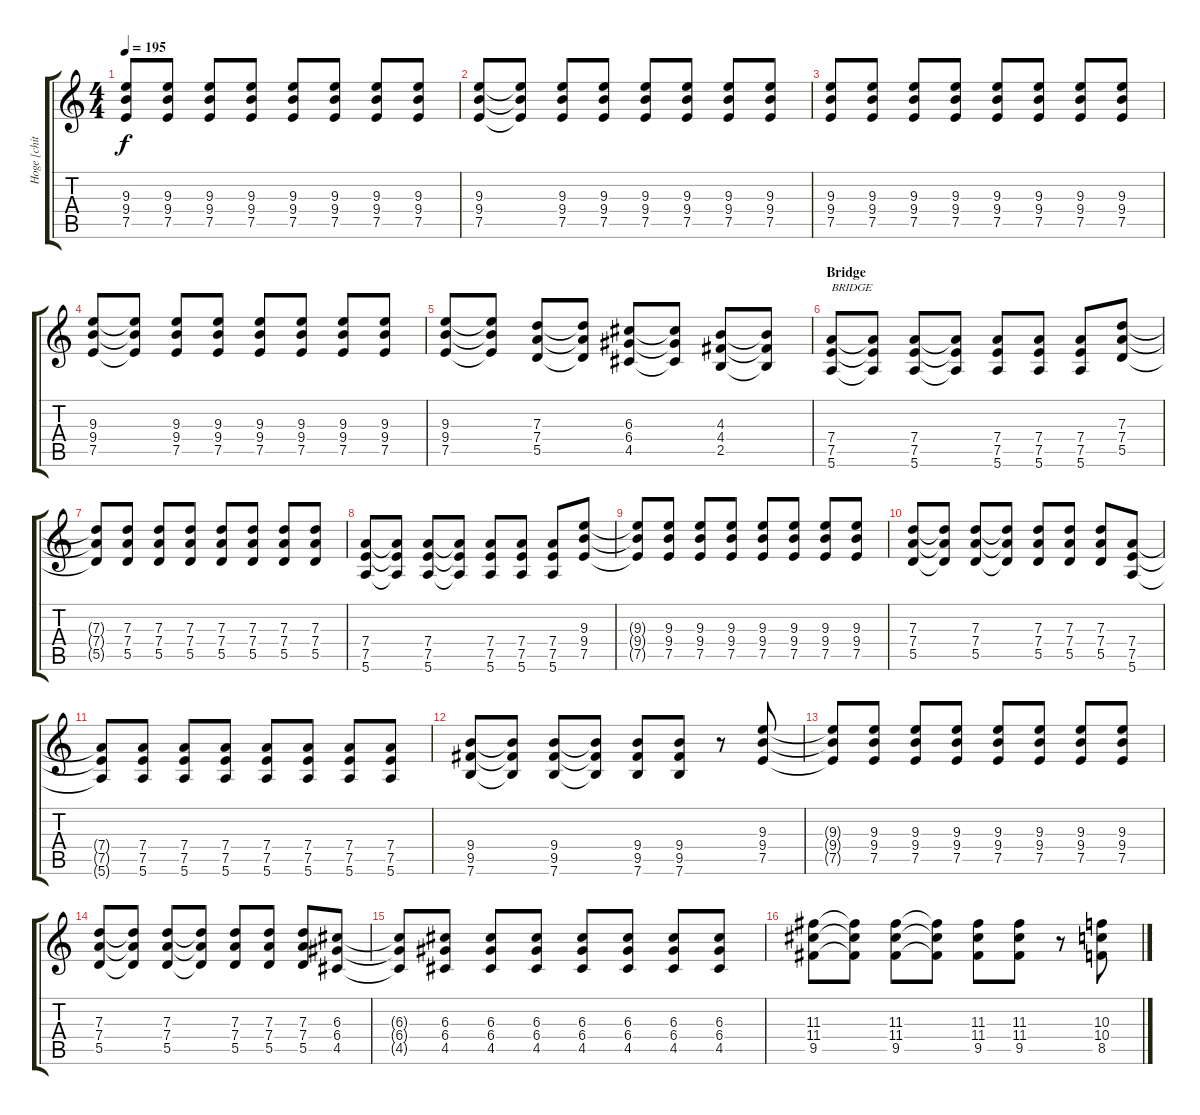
\track ("Hoge [chitarra]" "Hoge [chit") {instrument overdrivenguitar}
\staff {score tabs}
\tuning (E4 B3 G3 D3 A2 E2) {hide}
\ts (4 4)
\tempo 195
\clef g2
\ks c
(9.3 9.4 7.5).8{dy f} (9.3 9.4 7.5).8 (9.3 9.4 7.5).8 (9.3 9.4 7.5).8 (9.3 9.4 7.5).8 (9.3 9.4 7.5).8 (9.3 9.4 7.5).8 (9.3 9.4 7.5).8 |
(9.3 9.4 7.5).8 (9.3{t} 9.4{t} 7.5{t}).8 (9.3 9.4 7.5).8 (9.3 9.4 7.5).8 (9.3 9.4 7.5).8 (9.3 9.4 7.5).8 (9.3 9.4 7.5).8 (9.3 9.4 7.5).8 |
(9.3 9.4 7.5).8 (9.3 9.4 7.5).8 (9.3 9.4 7.5).8 (9.3 9.4 7.5).8 (9.3 9.4 7.5).8 (9.3 9.4 7.5).8 (9.3 9.4 7.5).8 (9.3 9.4 7.5).8 |
(9.3 9.4 7.5).8 (9.3{t} 9.4{t} 7.5{t}).8 (9.3 9.4 7.5).8 (9.3 9.4 7.5).8 (9.3 9.4 7.5).8 (9.3 9.4 7.5).8 (9.3 9.4 7.5).8 (9.3 9.4 7.5).8 |
(9.3 9.4 7.5).8 (9.3{t} 9.4{t} 7.5{t}).8 (7.3 7.4 5.5).8 (7.3{t} 7.4{t} 5.5{t}).8 (6.3 6.4 4.5).8 (6.3{t} 6.4{t} 4.5{t}).8 (4.3 4.4 2.5).8 (4.3{t} 4.4{t} 2.5{t}).8 |
\section ("" "Bridge")
(7.4 7.5 5.6).8{txt "BRIDGE"} (7.4{t} 7.5{t} 5.6{t}).8 (7.4 7.5 5.6).8 (7.4{t} 7.5{t} 5.6{t}).8 (7.4 7.5 5.6).8 (7.4 7.5 5.6).8 (7.4 7.5 5.6).8 (7.3 7.4 5.5).8 |
(7.3{t} 7.4{t} 5.5{t}).8 (7.3 7.4 5.5).8 (7.3 7.4 5.5).8 (7.3 7.4 5.5).8 (7.3 7.4 5.5).8 (7.3 7.4 5.5).8 (7.3 7.4 5.5).8 (7.3 7.4 5.5).8 |
(7.4 7.5 5.6).8 (7.4{t} 7.5{t} 5.6{t}).8 (7.4 7.5 5.6).8 (7.4{t} 7.5{t} 5.6{t}).8 (7.4 7.5 5.6).8 (7.4 7.5 5.6).8 (7.4 7.5 5.6).8 (9.3 9.4 7.5).8 |
(9.3{t} 9.4{t} 7.5{t}).8 (9.3 9.4 7.5).8 (9.3 9.4 7.5).8 (9.3 9.4 7.5).8 (9.3 9.4 7.5).8 (9.3 9.4 7.5).8 (9.3 9.4 7.5).8 (9.3 9.4 7.5).8 |
(7.3 7.4 5.5).8 (7.3{t} 7.4{t} 5.5{t}).8 (7.3 7.4 5.5).8 (7.3{t} 7.4{t} 5.5{t}).8 (7.3 7.4 5.5).8 (7.3 7.4 5.5).8 (7.3 7.4 5.5).8 (7.4 7.5 5.6).8 |
(7.4{t} 7.5{t} 5.6{t}).8 (7.4 7.5 5.6).8 (7.4 7.5 5.6).8 (7.4 7.5 5.6).8 (7.4 7.5 5.6).8 (7.4 7.5 5.6).8 (7.4 7.5 5.6).8 (7.4 7.5 5.6).8 |
(9.4 9.5 7.6).8 (9.4{t} 9.5{t} 7.6{t}).8 (9.4 9.5 7.6).8 (9.4{t} 9.5{t} 7.6{t}).8 (9.4 9.5 7.6).8 (9.4 9.5 7.6).8 r.8 (9.3 9.4 7.5).8 |
(9.3{t} 9.4{t} 7.5{t}).8 (9.3 9.4 7.5).8 (9.3 9.4 7.5).8 (9.3 9.4 7.5).8 (9.3 9.4 7.5).8 (9.3 9.4 7.5).8 (9.3 9.4 7.5).8 (9.3 9.4 7.5).8 |
(7.3 7.4 5.5).8 (7.3{t} 7.4{t} 5.5{t}).8 (7.3 7.4 5.5).8 (7.3{t} 7.4{t} 5.5{t}).8 (7.3 7.4 5.5).8 (7.3 7.4 5.5).8 (7.3 7.4 5.5).8 (6.3 6.4 4.5).8 |
(6.3{t} 6.4{t} 4.5{t}).8 (6.3 6.4 4.5).8 (6.3 6.4 4.5).8 (6.3 6.4 4.5).8 (6.3 6.4 4.5).8 (6.3 6.4 4.5).8 (6.3 6.4 4.5).8 (6.3 6.4 4.5).8 |
(11.3 11.4 9.5).8 (11.3{t} 11.4{t} 9.5{t}).8 (11.3 11.4 9.5).8 (11.3{t} 11.4{t} 9.5{t}).8 (11.3 11.4 9.5).8 (11.3 11.4 9.5).8 r.8 (10.3 10.4 8.5).8
